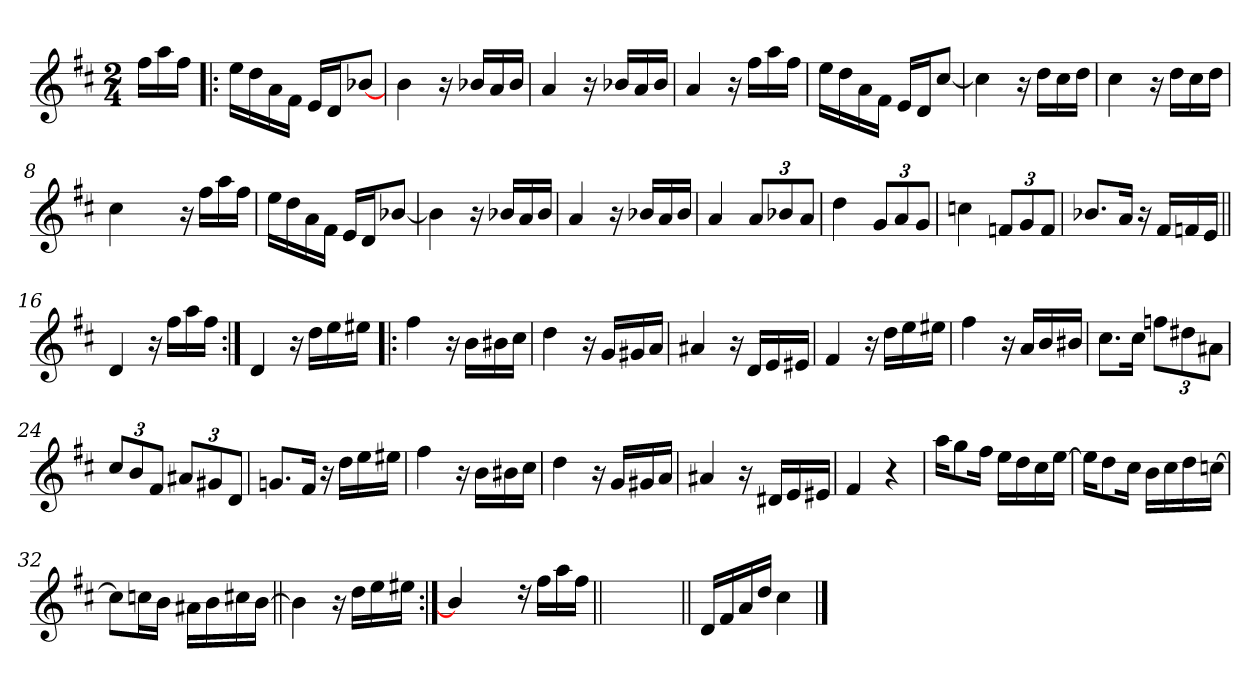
**kern
*part1
*staff1
*clefG2
*k[f#c#]
*D:
*M2/4
=
16ff#\LL
16aa\
16ff#\JJ
=1!|:
16ee\LL
16dd\
16a\
16f#\JJ
16e/LL
16d/J
[>8b-X/J
=2
4b\
16r
16b-X/LL
16a/
16b-/JJ
=3
4a/
16r
16b-X/LL
16a/
16b-/JJ
=4
4a/
16r
16ff#\LL
16aa\
16ff#\JJ
!!LO:LB:g=z
=5
16ee\LL
16dd\
16a\
16f#\JJ
16e/LL
16d/J
[>8cc#/J
=6
4cc#\]
16r
16dd\LL
16cc#\
16dd\JJ
=7
4cc#\
16r
16dd\LL
16cc#\
16dd\JJ
=8
*^
*	*^
4cc#\	8ryy	16ryy
.	.	16ryy
.	8ryy	16ryy
.	.	16ryy
16r	8ryy	16ryy
16ff#\LL	.	16ryy
16aa\	8ryy	16ryy
16ff#\JJ	.	16ryy
*v	*v	*v
=9
16ee\LL
16dd\
16a\
16f#\JJ
16e/LL
16d/J
[>8b-X/J
!!LO:LB:g=z
=10
4b-\]
16r
16b-X/LL
16a/
16b-/JJ
=11
4a/
16r
16b-X/LL
16a/
16b-/JJ
=12
4a/
12a/L
12b-X/
12a/J
=13
4dd\
12g/L
12a/
12g/J
=14
4ccn\
12fn/L
12g/
12f/J
!!LO:LB:g=z
=15
8.b-X/L
16a/Jk
16r
16f#/LL
16fn/
16e/JJ
=16||
4d/
16r
16ff#\LL
16aa\
16ff#\JJ
=17:|!
4d/
16r
16dd\LL
16ee\
16ee#X\JJ
=18!|:
4ff#\
16r
16b\LL
16b#X\
16cc#\JJ
!!LO:LB:g=z
=19
4dd\
16r
16g/LL
16g#X/
16a/JJ
=20
4a#X/
16r
16d/LL
16e/
16e#X/JJ
=21
4f#/
16r
16dd\LL
16ee\
16ee#X\JJ
=22
4ff#\
16r
16a/LL
16b/
16b#X/JJ
=23
8.cc#\L
16cc#\Jk
12ffn\L
12dd#X\
12a#X\J
!!LO:LB:g=z
=24
12cc#/L
12b/
12f#/J
12a#X/L
12g#X/
12d/J
=25
8.gn/L
16f#/Jk
16r
16dd\LL
16ee\
16ee#X\JJ
=26
4ff#\
16r
16b\LL
16b#X\
16cc#\JJ
=27
4dd\
16r
16g/LL
16g#X/
16a/JJ
!!LO:LB:g=z
=28
4a#X/
16r
16d#X/LL
16e/
16e#X/JJ
=29
4f#/
4r
=30
16aa\KL
8gg\
16ff#\Jk
16ee\LL
16dd\
16cc#\
[>16ee\JJ
=31
16ee\KL]
8dd\
16cc#\Jk
16b\LL
16cc#\
16dd\
[16ccn\JJ
=32
8cc\L]
16ccn\L
16b\JJ
16a#X\LL
16b\
16cc#X\
[>16b\JJ
!!LO:LB:g=z
=33||
4b\]
16r
16dd\LL
16ee\
16ee#X\JJ
=34:|!
*^
*	*^
4b/]	8ryy	16ryy
.	.	16ryy
.	8ryy	16ryy
.	.	16ryy
16rdd	8ryy	16ryy
16ff#\LL	.	16ryy
16aa\	8ryy	16ryy
16ff#\JJ	.	16ryy
*v	*v	*v
=35||
*stria0
2ryy
=36||
*stria5
16d/LL
16f#/
16a/
16dd/JJ
4cc#\
==
*-
